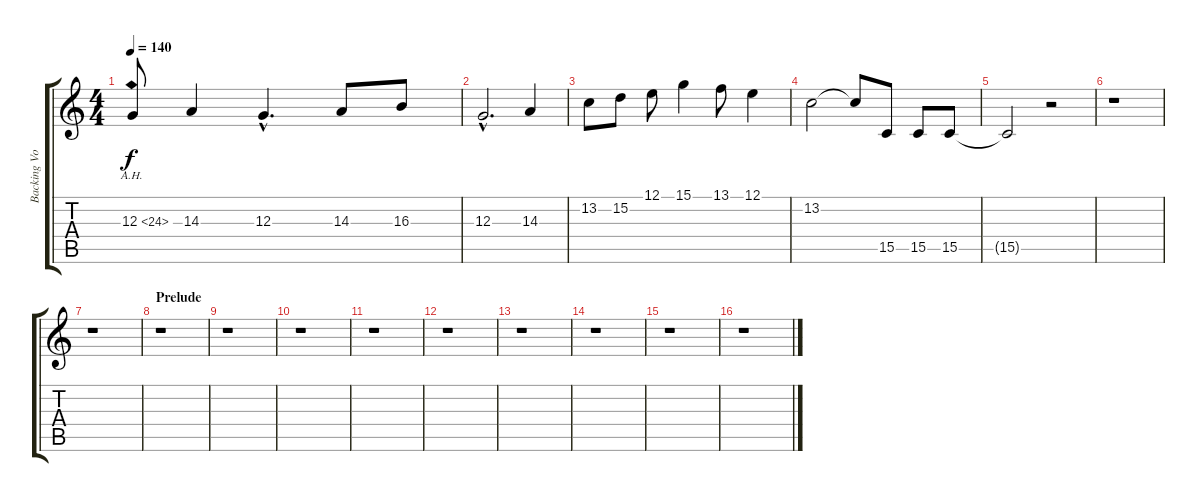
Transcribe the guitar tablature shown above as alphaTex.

\track ("Backing Vocals / Choir" "Backing Vo") {instrument choiraahs}
\staff {score tabs}
\tuning (E4 B3 G3 D3 A2 E2) {hide}
\ts (4 4)
\tempo 140
\clef g2
\ks c
12.3{ah 12}.8{dy f} 14.3.4 12.3{hac}.4{d} 14.3.8 16.3.8 |
12.3{hac}.2{d} 14.3.4 |
13.2.8 15.2.8 12.1.8 15.1.4 13.1.8 12.1.4 |
13.2.2 13.2{t}.8 15.5.8 15.5.8 15.5.8 |
15.5{t}.2 r.2 |
r.1 |
r.1 |
\section ("" "Prelude")
r.1 |
r.1 |
r.1 |
r.1 |
r.1 |
r.1 |
r.1 |
r.1 |
r.1
